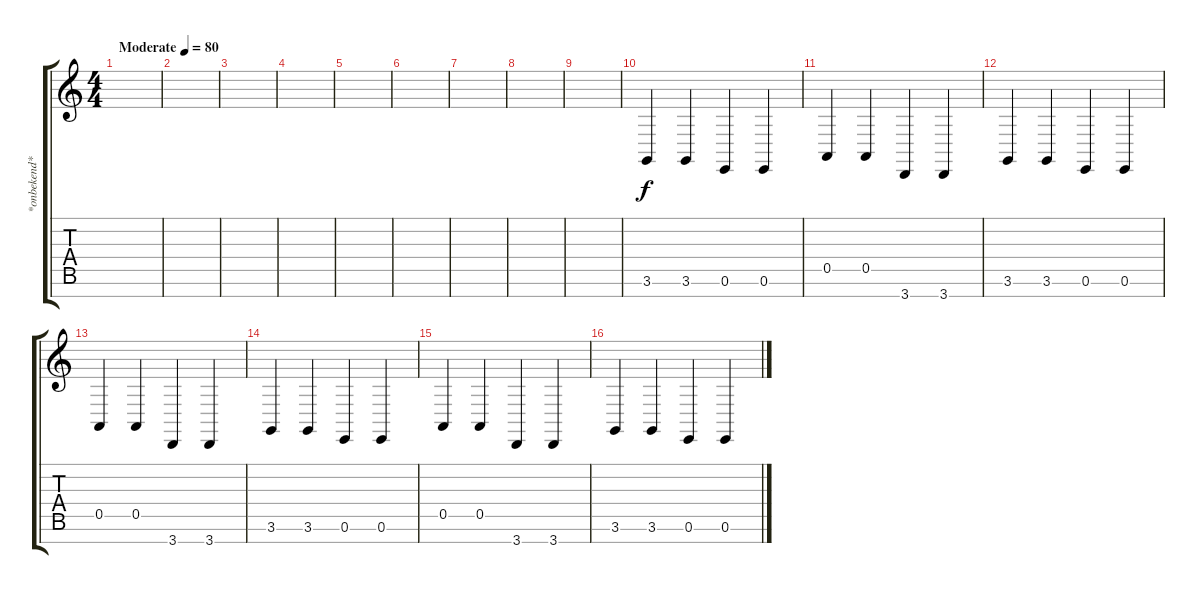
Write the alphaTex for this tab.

\track ("*onbekend* - Keyboard" "*onbekend*") {instrument acousticgrandpiano}
\staff {score tabs}
\tuning (E4 B3 G3 D3 A2 E2 B1) {hide}
\ts (4 4)
\tempo (80 "Moderate")
\clef g2
\ks c
|
|
|
|
|
|
|
|
|
3.6.4 3.6.4 0.6.4 0.6.4 |
0.5.4 0.5.4 3.7.4 3.7.4 |
3.6.4 3.6.4 0.6.4 0.6.4 |
0.5.4 0.5.4 3.7.4 3.7.4 |
3.6.4 3.6.4 0.6.4 0.6.4 |
0.5.4 0.5.4 3.7.4 3.7.4 |
3.6.4 3.6.4 0.6.4 0.6.4
